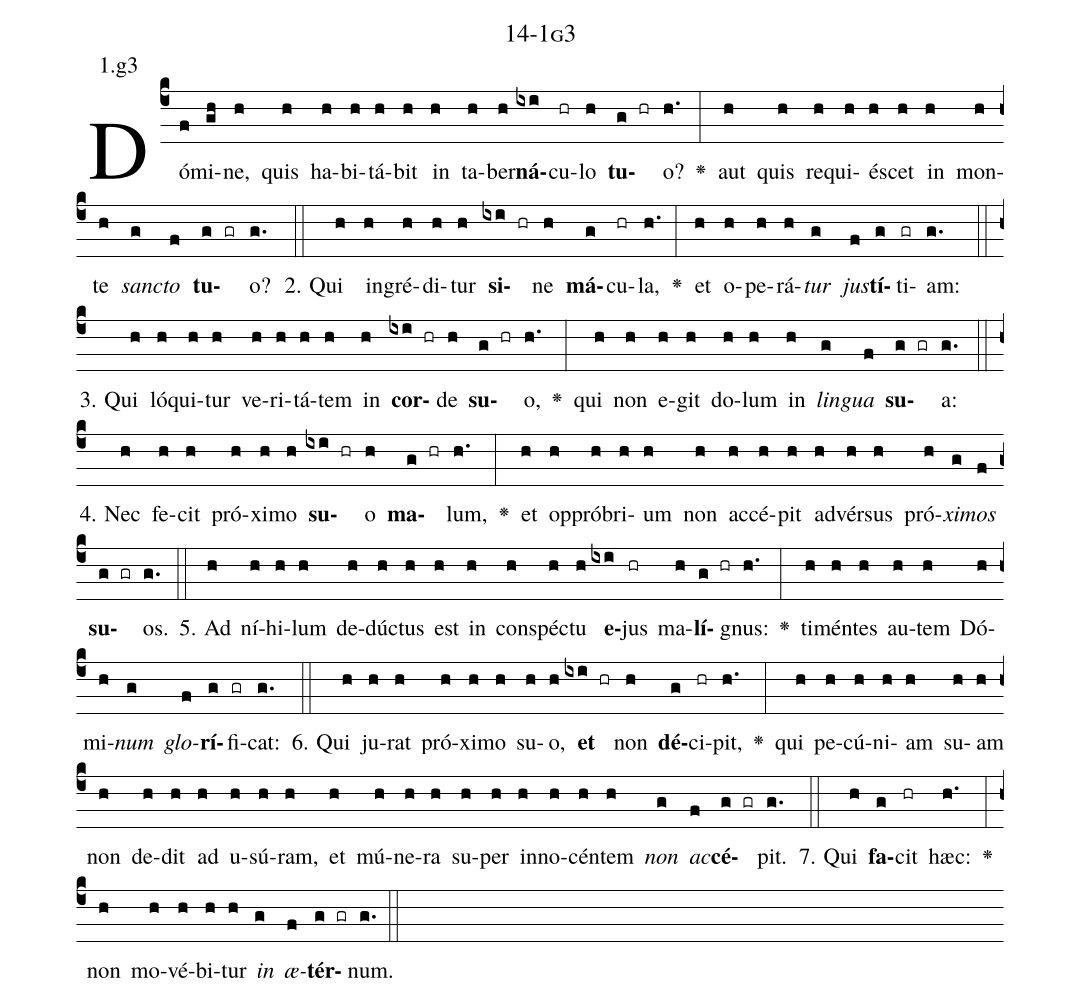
name: 14-1g3;
annotation: 1.g3;
%%
(c4)Dó(f)mi(gh)ne,(h) quis(h) ha(h)bi(h)tá(h)bit(h) in(h) ta(h)ber(h)<b>ná</b>(ixi)cu(hr)lo(h) <b>tu</b>(g hr)o?(h.) <v>\greheightstar</v>(:) aut(h) quis(h) re(h)qui(h)é(h)scet(h) in(h) mon(h)te(h) <i>sanc</i>(g)<i>to</i>(f) <b>tu</b>(g gr)o?(g.) (::)
2. Qui(h) in(h)gré(h)di(h)tur(h) <b>si</b>(ixi hr)ne(h) <b>má</b>(g)cu(hr)la,(h.) <v>\greheightstar</v>(:) et(h) o(h)pe(h)rá(h)<i>tur</i>(g) <i>jus</i>(f)<b>tí</b>(g)ti(gr)am:(g.) (::)
3. Qui(h) ló(h)qui(h)tur(h) ve(h)ri(h)tá(h)tem(h) in(h) <b>cor</b>(ixi hr)de(h) <b>su</b>(g hr)o,(h.) <v>\greheightstar</v>(:) qui(h) non(h) e(h)git(h) do(h)lum(h) in(h) <i>lin</i>(g)<i>gua</i>(f) <b>su</b>(g gr)a:(g.) (::)
4. Nec(h) fe(h)cit(h) pró(h)xi(h)mo(h) <b>su</b>(ixi hr)o(h) <b>ma</b>(g hr)lum,(h.) <v>\greheightstar</v>(:) et(h) op(h)pró(h)bri(h)um(h) non(h) ac(h)cé(h)pit(h) ad(h)vér(h)sus(h) pró(h)<i>xi</i>(g)<i>mos</i>(f) <b>su</b>(g gr)os.(g.) (::)
5. Ad(h) ní(h)hi(h)lum(h) de(h)dúc(h)tus(h) est(h) in(h) con(h)spéc(h)tu(h) <b>e</b>(ixi)jus(hr) ma(h)<b>lí</b>(g hr)gnus:(h.) <v>\greheightstar</v>(:) ti(h)mén(h)tes(h) au(h)tem(h) Dó(h)mi(h)<i>num</i>(g) <i>glo</i>(f)<b>rí</b>(g)fi(gr)cat:(g.) (::)
6. Qui(h) ju(h)rat(h) pró(h)xi(h)mo(h) su(h)o,(h) <b>et</b>(ixi hr) non(h) <b>dé</b>(g)ci(hr)pit,(h.) <v>\greheightstar</v>(:) qui(h) pe(h)cú(h)ni(h)am(h) su(h)am(h) non(h) de(h)dit(h) ad(h) u(h)sú(h)ram,(h) et(h) mú(h)ne(h)ra(h) su(h)per(h) in(h)no(h)cén(h)tem(h) <i>non</i>(g) <i>ac</i>(f)<b>cé</b>(g gr)pit.(g.) (::)
7. Qui(h) <b>fa</b>(g)cit(hr) hæc:(h.) <v>\greheightstar</v>(:) non(h) mo(h)vé(h)bi(h)tur(h) <i>in</i>(g) <i>æ</i>(f)<b>tér</b>(g gr)num.(g.) (::)
